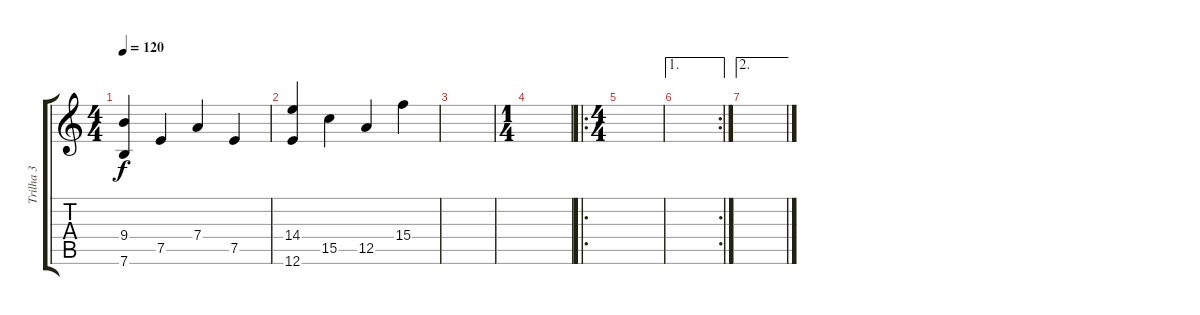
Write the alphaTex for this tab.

\track ("Trilha 3" "Trilha 3") {instrument electricguitarjazz}
\staff {score tabs}
\tuning (E4 B3 G3 D3 A2 E2) {hide}
\ts (4 4)
\tempo 120
\clef g2
\ks c
(9.4 7.6).4{dy f} 7.5.4 7.4.4 7.5.4 |
(14.4 12.6).4 15.5.4 12.5.4 15.4.4 |
|
\ts (1 4)
|
\ro
\ts (4 4)
|
\ae 1
\rc 2
|
\ae 2
